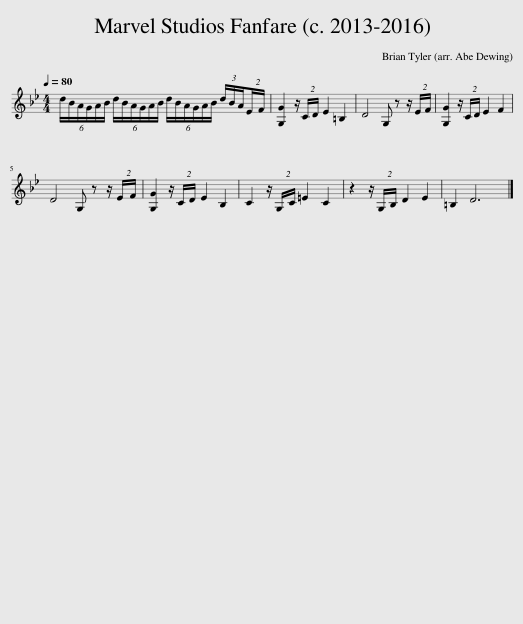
X:1
L:1/8
Q:1/4=80
M:4/4
I:linebreak $
K:Bb
V:1 treble
V:1
 (6:4:6d/B/A/G/A/B/ (6:4:6d/B/A/G/A/B/ (6:4:6d/B/A/G/A/B/ (3d/B/A/E/F/ | [G,G]2 z/ (2:3:2C/D/ E2 =B,2 | D4 G, z z/ (2:3:2E/F/ | [G,G]2 z/ (2:3:2C/D/ E2 F2 |$ D4 G, z z/ (2:3:2E/F/ | %5
 [G,G]2 z/ (2:3:2C/D/ E2 B,2 | C2 z/ (2:3:2G,/C/ =E2 C2 | z2 z/ (2:3:2G,/B,/ D2 E2 | =B,2 D6 |] %9
